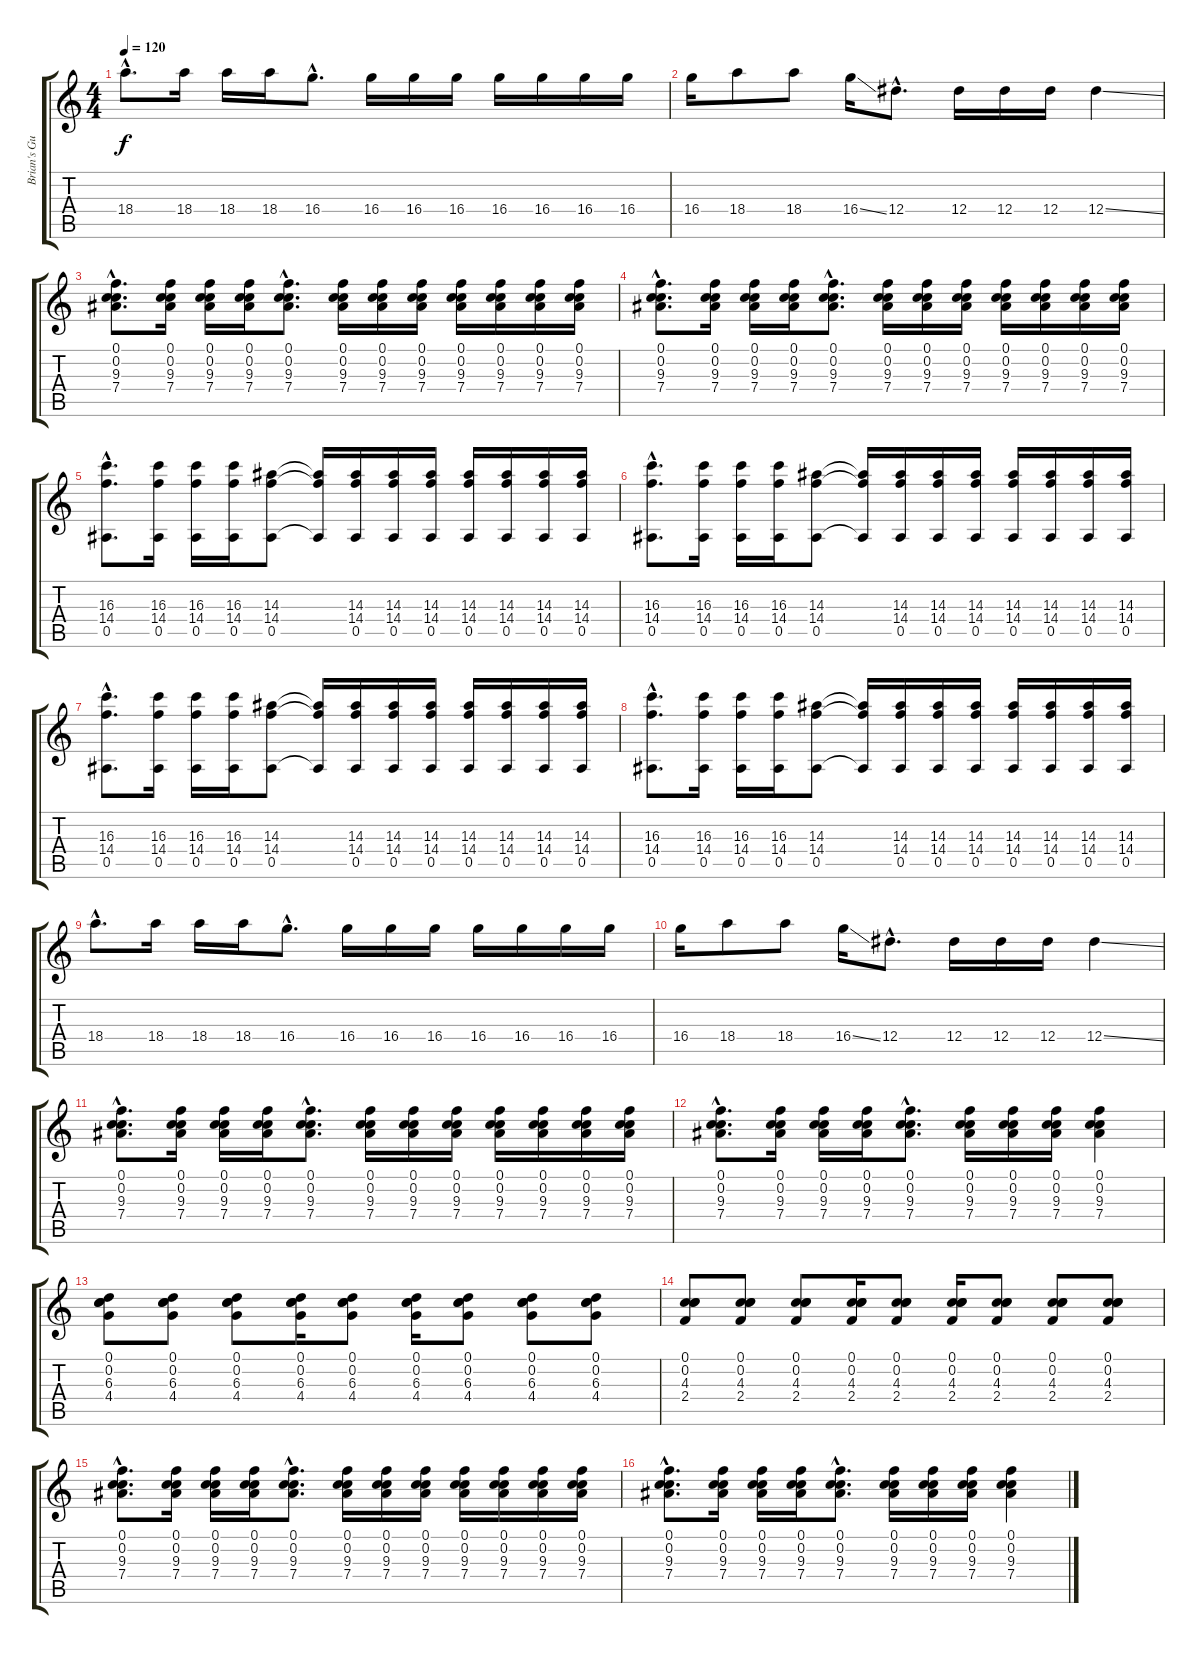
\track ("Brian's Guitar" "Brian's Gu") {instrument distortionguitar}
\staff {score tabs}
\tuning (C4 C4 Ab3 Eb3 Bb2 F2) {hide}
\ts (4 4)
\tempo 120
\clef g2
\ks c
18.4{hac}.8{d dy f} 18.4.16 18.4.16 18.4.16 16.4{hac}.8{d} 16.4.16 16.4.16 16.4.16 16.4.16 16.4.16 16.4.16 16.4.16 |
16.4.16 18.4.8 18.4.8 16.4{ss}.16 12.4{hac}.8{d} 12.4.16 12.4.16 12.4.16 12.4{ss}.4 |
(0.1{hac} 0.2{hac} 9.3{hac} 7.4{hac}).8{d} (0.1 0.2 9.3 7.4).16 (0.1 0.2 9.3 7.4).16 (0.1 0.2 9.3 7.4).16 (0.1{hac} 0.2{hac} 9.3{hac} 7.4{hac}).8{d} (0.1 0.2 9.3 7.4).16 (0.1 0.2 9.3 7.4).16 (0.1 0.2 9.3 7.4).16 (0.1 0.2 9.3 7.4).16 (0.1 0.2 9.3 7.4).16 (0.1 0.2 9.3 7.4).16 (0.1 0.2 9.3 7.4).16 |
(0.1{hac} 0.2{hac} 9.3{hac} 7.4{hac}).8{d} (0.1 0.2 9.3 7.4).16 (0.1 0.2 9.3 7.4).16 (0.1 0.2 9.3 7.4).16 (0.1{hac} 0.2{hac} 9.3{hac} 7.4{hac}).8{d} (0.1 0.2 9.3 7.4).16 (0.1 0.2 9.3 7.4).16 (0.1 0.2 9.3 7.4).16 (0.1 0.2 9.3 7.4).16 (0.1 0.2 9.3 7.4).16 (0.1 0.2 9.3 7.4).16 (0.1 0.2 9.3 7.4).16 |
(16.3{hac} 14.4{hac} 0.5{hac}).8{d} (16.3 14.4 0.5).16 (16.3 14.4 0.5).16 (16.3 14.4 0.5).16 (14.3 14.4 0.5).8 (14.3{t} 14.4{t} 0.5{t}).16 (14.3 14.4 0.5).16 (14.3 14.4 0.5).16 (14.3 14.4 0.5).16 (14.3 14.4 0.5).16 (14.3 14.4 0.5).16 (14.3 14.4 0.5).16 (14.3 14.4 0.5).16 |
(16.3{hac} 14.4{hac} 0.5{hac}).8{d} (16.3 14.4 0.5).16 (16.3 14.4 0.5).16 (16.3 14.4 0.5).16 (14.3 14.4 0.5).8 (14.3{t} 14.4{t} 0.5{t}).16 (14.3 14.4 0.5).16 (14.3 14.4 0.5).16 (14.3 14.4 0.5).16 (14.3 14.4 0.5).16 (14.3 14.4 0.5).16 (14.3 14.4 0.5).16 (14.3 14.4 0.5).16 |
(16.3{hac} 14.4{hac} 0.5{hac}).8{d} (16.3 14.4 0.5).16 (16.3 14.4 0.5).16 (16.3 14.4 0.5).16 (14.3 14.4 0.5).8 (14.3{t} 14.4{t} 0.5{t}).16 (14.3 14.4 0.5).16 (14.3 14.4 0.5).16 (14.3 14.4 0.5).16 (14.3 14.4 0.5).16 (14.3 14.4 0.5).16 (14.3 14.4 0.5).16 (14.3 14.4 0.5).16 |
(16.3{hac} 14.4{hac} 0.5{hac}).8{d} (16.3 14.4 0.5).16 (16.3 14.4 0.5).16 (16.3 14.4 0.5).16 (14.3 14.4 0.5).8 (14.3{t} 14.4{t} 0.5{t}).16 (14.3 14.4 0.5).16 (14.3 14.4 0.5).16 (14.3 14.4 0.5).16 (14.3 14.4 0.5).16 (14.3 14.4 0.5).16 (14.3 14.4 0.5).16 (14.3 14.4 0.5).16 |
18.4{hac}.8{d} 18.4.16 18.4.16 18.4.16 16.4{hac}.8{d} 16.4.16 16.4.16 16.4.16 16.4.16 16.4.16 16.4.16 16.4.16 |
16.4.16 18.4.8 18.4.8 16.4{ss}.16 12.4{hac}.8{d} 12.4.16 12.4.16 12.4.16 12.4{ss}.4 |
(0.1{hac} 0.2{hac} 9.3{hac} 7.4{hac}).8{d} (0.1 0.2 9.3 7.4).16 (0.1 0.2 9.3 7.4).16 (0.1 0.2 9.3 7.4).16 (0.1{hac} 0.2{hac} 9.3{hac} 7.4{hac}).8{d} (0.1 0.2 9.3 7.4).16 (0.1 0.2 9.3 7.4).16 (0.1 0.2 9.3 7.4).16 (0.1 0.2 9.3 7.4).16 (0.1 0.2 9.3 7.4).16 (0.1 0.2 9.3 7.4).16 (0.1 0.2 9.3 7.4).16 |
(0.1{hac} 0.2{hac} 9.3{hac} 7.4{hac}).8{d} (0.1 0.2 9.3 7.4).16 (0.1 0.2 9.3 7.4).16 (0.1 0.2 9.3 7.4).16 (0.1{hac} 0.2{hac} 9.3{hac} 7.4{hac}).8{d} (0.1 0.2 9.3 7.4).16 (0.1 0.2 9.3 7.4).16 (0.1 0.2 9.3 7.4).16 (0.1 0.2 9.3 7.4).4 |
(0.1 0.2 6.3 4.4).8 (0.1 0.2 6.3 4.4).8 (0.1 0.2 6.3 4.4).8 (0.1 0.2 6.3 4.4).16 (0.1 0.2 6.3 4.4).8 (0.1 0.2 6.3 4.4).16 (0.1 0.2 6.3 4.4).8 (0.1 0.2 6.3 4.4).8 (0.1 0.2 6.3 4.4).8 |
(0.1 0.2 4.3 2.4).8 (0.1 0.2 4.3 2.4).8 (0.1 0.2 4.3 2.4).8 (0.1 0.2 4.3 2.4).16 (0.1 0.2 4.3 2.4).8 (0.1 0.2 4.3 2.4).16 (0.1 0.2 4.3 2.4).8 (0.1 0.2 4.3 2.4).8 (0.1 0.2 4.3 2.4).8 |
(0.1{hac} 0.2{hac} 9.3{hac} 7.4{hac}).8{d} (0.1 0.2 9.3 7.4).16 (0.1 0.2 9.3 7.4).16 (0.1 0.2 9.3 7.4).16 (0.1{hac} 0.2{hac} 9.3{hac} 7.4{hac}).8{d} (0.1 0.2 9.3 7.4).16 (0.1 0.2 9.3 7.4).16 (0.1 0.2 9.3 7.4).16 (0.1 0.2 9.3 7.4).16 (0.1 0.2 9.3 7.4).16 (0.1 0.2 9.3 7.4).16 (0.1 0.2 9.3 7.4).16 |
(0.1{hac} 0.2{hac} 9.3{hac} 7.4{hac}).8{d} (0.1 0.2 9.3 7.4).16 (0.1 0.2 9.3 7.4).16 (0.1 0.2 9.3 7.4).16 (0.1{hac} 0.2{hac} 9.3{hac} 7.4{hac}).8{d} (0.1 0.2 9.3 7.4).16 (0.1 0.2 9.3 7.4).16 (0.1 0.2 9.3 7.4).16 (0.1 0.2 9.3 7.4).4
